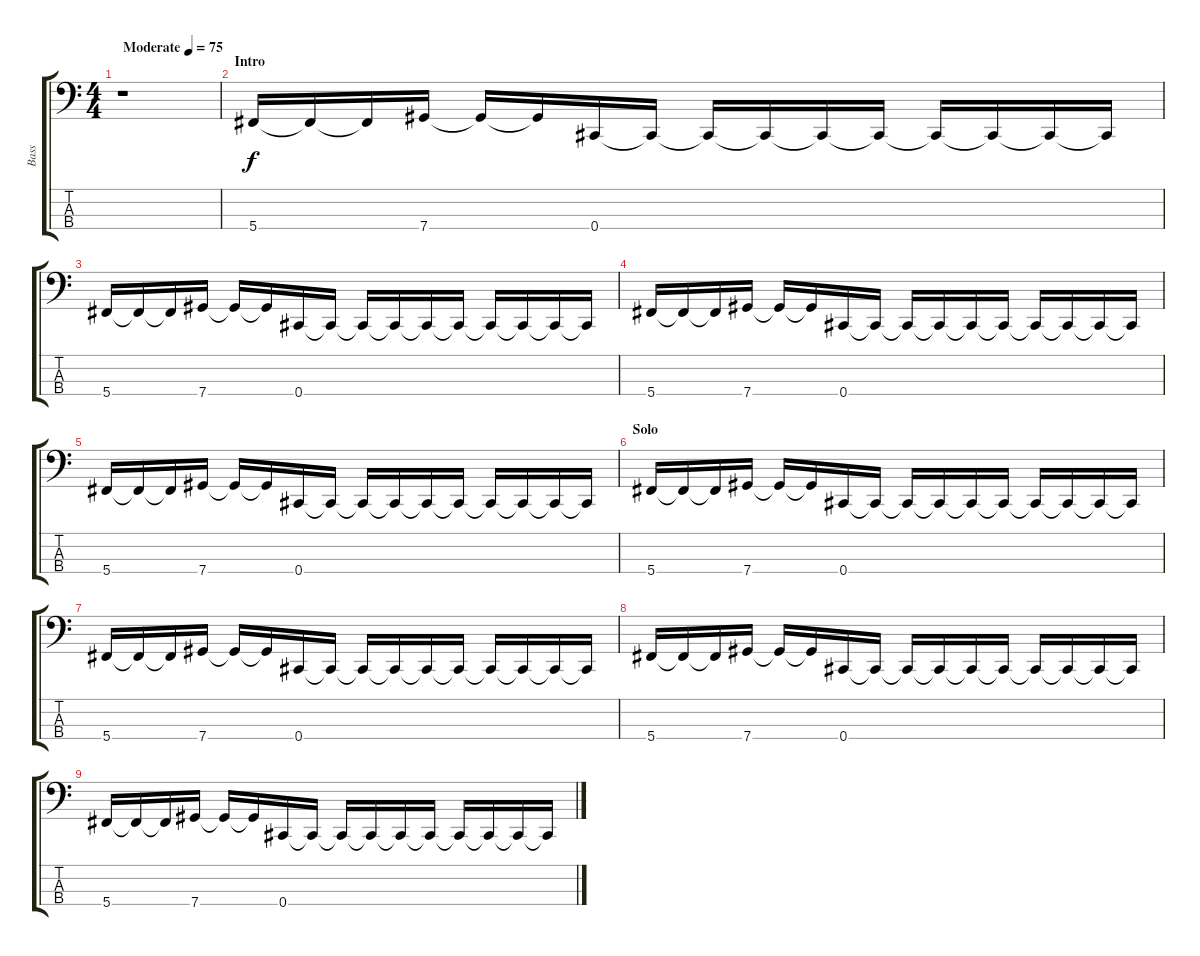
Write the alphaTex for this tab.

\track ("Bass" "Bass") {instrument electricbassfinger}
\staff {score tabs}
\tuning (Gb2 Db2 Ab1 Db1) {hide}
\ts (4 4)
\tempo (75 "Moderate")
\clef f4
\ks c
r.1{dy f instrument electricbassfinger} |
\section ("" "Intro")
5.4.16 5.4{t}.16 5.4{t}.16 7.4.16 7.4{t}.16 7.4{t}.16 0.4.16 0.4{t}.16 0.4{t}.16 0.4{t}.16 0.4{t}.16 0.4{t}.16 0.4{t}.16 0.4{t}.16 0.4{t}.16 0.4{t}.16 |
5.4.16 5.4{t}.16 5.4{t}.16 7.4.16 7.4{t}.16 7.4{t}.16 0.4.16 0.4{t}.16 0.4{t}.16 0.4{t}.16 0.4{t}.16 0.4{t}.16 0.4{t}.16 0.4{t}.16 0.4{t}.16 0.4{t}.16 |
5.4.16 5.4{t}.16 5.4{t}.16 7.4.16 7.4{t}.16 7.4{t}.16 0.4.16 0.4{t}.16 0.4{t}.16 0.4{t}.16 0.4{t}.16 0.4{t}.16 0.4{t}.16 0.4{t}.16 0.4{t}.16 0.4{t}.16 |
5.4.16 5.4{t}.16 5.4{t}.16 7.4.16 7.4{t}.16 7.4{t}.16 0.4.16 0.4{t}.16 0.4{t}.16 0.4{t}.16 0.4{t}.16 0.4{t}.16 0.4{t}.16 0.4{t}.16 0.4{t}.16 0.4{t}.16 |
\section ("" "Solo")
5.4.16 5.4{t}.16 5.4{t}.16 7.4.16 7.4{t}.16 7.4{t}.16 0.4.16 0.4{t}.16 0.4{t}.16 0.4{t}.16 0.4{t}.16 0.4{t}.16 0.4{t}.16 0.4{t}.16 0.4{t}.16 0.4{t}.16 |
5.4.16 5.4{t}.16 5.4{t}.16 7.4.16 7.4{t}.16 7.4{t}.16 0.4.16 0.4{t}.16 0.4{t}.16 0.4{t}.16 0.4{t}.16 0.4{t}.16 0.4{t}.16 0.4{t}.16 0.4{t}.16 0.4{t}.16 |
5.4.16 5.4{t}.16 5.4{t}.16 7.4.16 7.4{t}.16 7.4{t}.16 0.4.16 0.4{t}.16 0.4{t}.16 0.4{t}.16 0.4{t}.16 0.4{t}.16 0.4{t}.16 0.4{t}.16 0.4{t}.16 0.4{t}.16 |
5.4.16 5.4{t}.16 5.4{t}.16 7.4.16 7.4{t}.16 7.4{t}.16 0.4.16 0.4{t}.16 0.4{t}.16 0.4{t}.16 0.4{t}.16 0.4{t}.16 0.4{t}.16 0.4{t}.16 0.4{t}.16 0.4{t}.16
